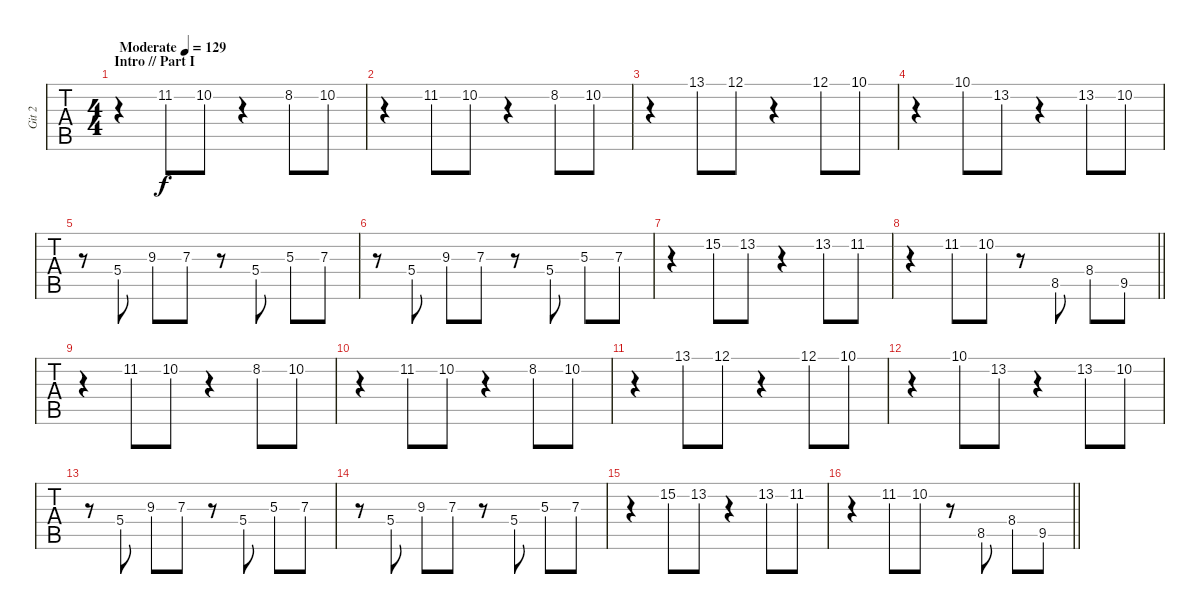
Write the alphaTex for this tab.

\track ("Git 2" "Git 2") {instrument distortionguitar}
\staff {tabs}
\tuning (B3 Gb3 D3 A2 E2 A1) {hide}
\ts (4 4)
\section ("" "Intro // Part I")
\tempo (129 "Moderate")
\clef f4
\ks c
r.4{dy f instrument distortionguitar} 11.2.8 10.2.8 r.4 8.2.8 10.2.8 |
r.4 11.2.8 10.2.8 r.4 8.2.8 10.2.8 |
r.4 13.1.8 12.1.8 r.4 12.1.8 10.1.8 |
r.4 10.1.8 13.2.8 r.4 13.2.8 10.2.8 |
r.8 5.4.8 9.3.8 7.3.8 r.8 5.4.8 5.3.8 7.3.8 |
r.8 5.4.8 9.3.8 7.3.8 r.8 5.4.8 5.3.8 7.3.8 |
r.4 15.2.8 13.2.8 r.4 13.2.8 11.2.8 |
\barLineRight lightlight
r.4 11.2.8 10.2.8 r.8 8.5.8 8.4.8 9.5.8 |
r.4 11.2.8 10.2.8 r.4 8.2.8 10.2.8 |
r.4 11.2.8 10.2.8 r.4 8.2.8 10.2.8 |
r.4 13.1.8 12.1.8 r.4 12.1.8 10.1.8 |
r.4 10.1.8 13.2.8 r.4 13.2.8 10.2.8 |
r.8 5.4.8 9.3.8 7.3.8 r.8 5.4.8 5.3.8 7.3.8 |
r.8 5.4.8 9.3.8 7.3.8 r.8 5.4.8 5.3.8 7.3.8 |
r.4 15.2.8 13.2.8 r.4 13.2.8 11.2.8 |
\barLineRight lightlight
r.4 11.2.8 10.2.8 r.8 8.5.8 8.4.8 9.5.8
